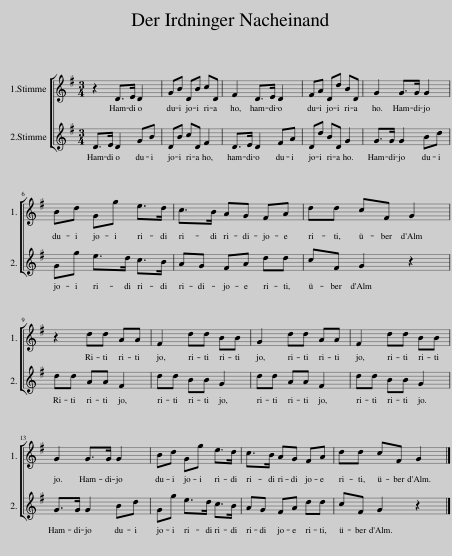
X:1
%%score [ 1 2 ]
L:1/8
M:3/4
I:linebreak $
K:G
V:1 treble
V:2 treble
V:1
 z2 D>E D2 | GB DB cD | F2 D>E D2 | FA Dd BD | G2 G>G G2 |$ %5
 Bd Gg e>d | c>B AG FA | dd cF G2 |$ z2 dd AA | F2 dd BB | %10
 G2 dd AA | F2 dd BB |$ G2 G>G G2 | Bd Gg e>d | c>B AG FA | %15
 dd cF G2 |] %16
V:2
 D>E D2 GB | DB cD F2 | D>E D2 FA | Dd BD G2 | G>G G2 Bd |$ %5
 Gg e>d c>B | AG FA dd | cF G2 z2 |$ dd AA F2 | dd BB G2 | %10
 dd AA F2 | dd BB G2 |$ G>G G2 Bd | Gg e>d c>B | AG FA dd | %15
 cF G2 z2 |] %16
